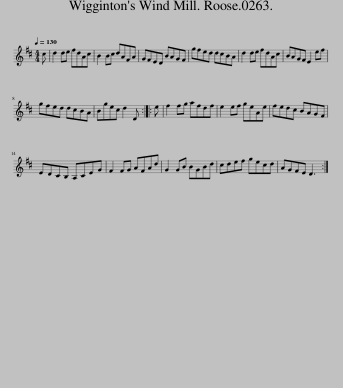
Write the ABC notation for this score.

X:1
L:1/8
Q:1/4=130
M:4/4
I:linebreak $
K:D
V:1 treble
V:1
 c | d2 de fdAc | B2 Bc dAFA | GFED BAGF | gfed dcBA | %5
 d2 de fdAc | BAGF E2 ef |$ gfed dcBA | Bgec d2 D :: e | %10
 f2 fg afdf | e2 ef geAe | fedc BAGF |$ EDCB, A,CEG | F2 FG AFAd | %15
 G2 GB BGBd | cdef gecd | AGFE D3 :| %18
